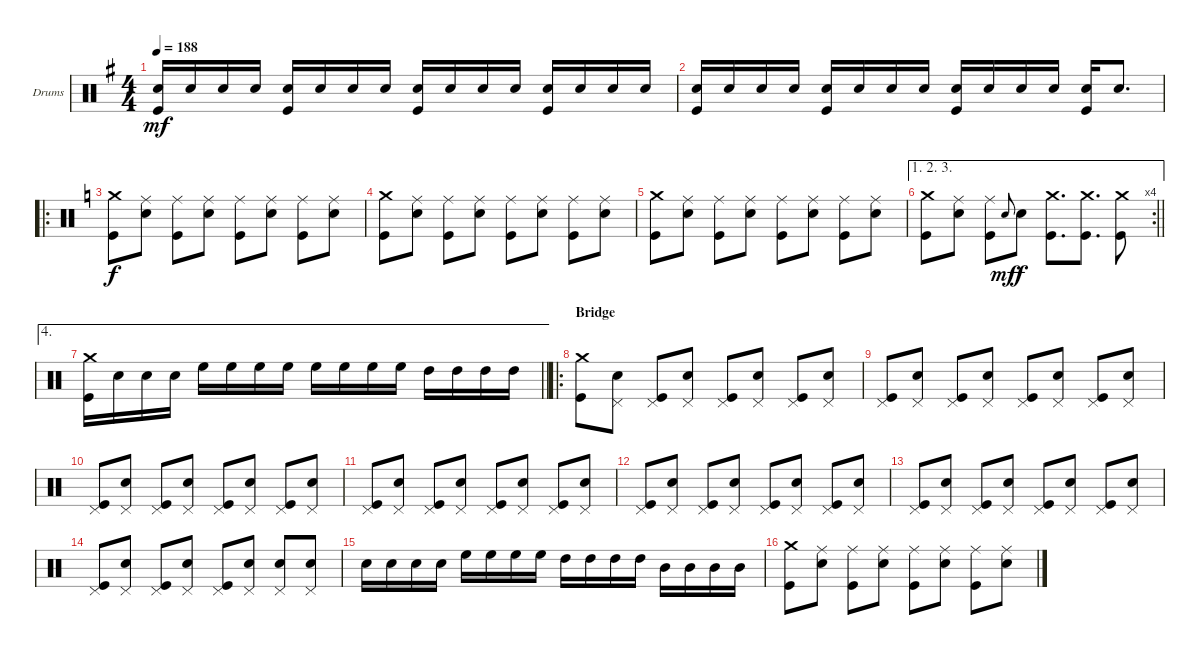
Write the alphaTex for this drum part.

\bracketExtendMode groupsimilarinstruments
\firstSystemTrackNameOrientation horizontal
\otherSystemsTrackNameOrientation horizontal
\track ("Drumkit" "Drums") {instrument percussion}
\staff {score}
\articulation defaults
\ts (4 4)
\tempo 188
\clef neutral
\ks g
("Snare (hit) 2" "Kick (hit)").16{dy mf} "Snare (hit) 2".16 "Snare (hit) 2".16 "Snare (hit) 2".16 ("Snare (hit) 2" "Kick (hit)").16 "Snare (hit) 2".16 "Snare (hit) 2".16 "Snare (hit) 2".16 ("Snare (hit) 2" "Kick (hit)").16 "Snare (hit) 2".16 "Snare (hit) 2".16 "Snare (hit) 2".16 ("Snare (hit) 2" "Kick (hit)").16 "Snare (hit) 2".16 "Snare (hit) 2".16 "Snare (hit) 2".16 |
("Snare (hit) 2" "Kick (hit)").16 "Snare (hit) 2".16 "Snare (hit) 2".16 "Snare (hit) 2".16 ("Snare (hit) 2" "Kick (hit)").16 "Snare (hit) 2".16 "Snare (hit) 2".16 "Snare (hit) 2".16 ("Snare (hit) 2" "Kick (hit)").16 "Snare (hit) 2".16 "Snare (hit) 2".16 "Snare (hit) 2".16 ("Snare (hit) 2" "Kick (hit)").16 "Snare (hit) 2".8{d} |
\ro
\ks c
("Crash medium (hit)" "Kick (hit)").8{dy f} ("Ride (middle)" "Snare (hit) 2").8 ("Ride (middle)" "Kick (hit)").8 ("Ride (middle)" "Snare (hit) 2").8 ("Ride (middle)" "Kick (hit)").8 ("Ride (middle)" "Snare (hit) 2").8 ("Ride (middle)" "Kick (hit)").8 ("Ride (middle)" "Snare (hit) 2").8 |
("Crash medium (hit)" "Kick (hit)").8 ("Ride (middle)" "Snare (hit) 2").8 ("Ride (middle)" "Kick (hit)").8 ("Ride (middle)" "Snare (hit) 2").8 ("Ride (middle)" "Kick (hit)").8 ("Ride (middle)" "Snare (hit) 2").8 ("Ride (middle)" "Kick (hit)").8 ("Ride (middle)" "Snare (hit) 2").8 |
("Crash medium (hit)" "Kick (hit)").8 ("Ride (middle)" "Snare (hit) 2").8 ("Ride (middle)" "Kick (hit)").8 ("Ride (middle)" "Snare (hit) 2").8 ("Ride (middle)" "Kick (hit)").8 ("Ride (middle)" "Snare (hit) 2").8 ("Ride (middle)" "Kick (hit)").8 ("Ride (middle)" "Snare (hit) 2").8 |
\ae (1 2 3)
\rc 4
\barLineRight lightlight
("Crash medium (hit)" "Kick (hit)").8 ("Ride (middle)" "Snare (hit) 2").8 ("Ride (middle)" "Kick (hit)").8 "Snare (hit) 2".8{gr onbeat dy mf} "Snare (hit) 2".8{dy f} ("Crash medium (hit)" "Kick (hit)").8{d} ("Crash medium (hit)" "Kick (hit)").8{d} ("Crash medium (hit)" "Kick (hit)").8 |
\ae 4
\barLineRight lightlight
("Crash medium (hit)" "Kick (hit)").16 "Snare (hit) 2".16 "Snare (hit) 2".16 "Snare (hit) 2".16 "High Floor Tom (hit)".16 "High Floor Tom (hit)".16 "High Floor Tom (hit)".16 "High Floor Tom (hit)".16 "High Floor Tom (hit)".16 "High Floor Tom (hit)".16 "High Floor Tom (hit)".16 "High Floor Tom (hit)".16 "High Tom (hit)".16 "High Tom (hit)".16 "High Tom (hit)".16 "High Tom (hit)".16 |
\ro
\section ("" "Bridge")
("Crash medium (hit)" "Kick (hit)").8 ("Pedal Hi-Hat (hit)" "Snare (hit) 2").8 ("Pedal Hi-Hat (hit)" "Kick (hit)").8 ("Pedal Hi-Hat (hit)" "Snare (hit) 2").8 ("Pedal Hi-Hat (hit)" "Kick (hit)").8 ("Pedal Hi-Hat (hit)" "Snare (hit) 2").8 ("Pedal Hi-Hat (hit)" "Kick (hit)").8 ("Pedal Hi-Hat (hit)" "Snare (hit) 2").8 |
("Pedal Hi-Hat (hit)" "Kick (hit)").8 ("Pedal Hi-Hat (hit)" "Snare (hit) 2").8 ("Pedal Hi-Hat (hit)" "Kick (hit)").8 ("Pedal Hi-Hat (hit)" "Snare (hit) 2").8 ("Pedal Hi-Hat (hit)" "Kick (hit)").8 ("Pedal Hi-Hat (hit)" "Snare (hit) 2").8 ("Pedal Hi-Hat (hit)" "Kick (hit)").8 ("Pedal Hi-Hat (hit)" "Snare (hit) 2").8 |
("Pedal Hi-Hat (hit)" "Kick (hit)").8 ("Pedal Hi-Hat (hit)" "Snare (hit) 2").8 ("Pedal Hi-Hat (hit)" "Kick (hit)").8 ("Pedal Hi-Hat (hit)" "Snare (hit) 2").8 ("Pedal Hi-Hat (hit)" "Kick (hit)").8 ("Pedal Hi-Hat (hit)" "Snare (hit) 2").8 ("Pedal Hi-Hat (hit)" "Kick (hit)").8 ("Pedal Hi-Hat (hit)" "Snare (hit) 2").8 |
("Pedal Hi-Hat (hit)" "Kick (hit)").8 ("Pedal Hi-Hat (hit)" "Snare (hit) 2").8 ("Pedal Hi-Hat (hit)" "Kick (hit)").8 ("Pedal Hi-Hat (hit)" "Snare (hit) 2").8 ("Pedal Hi-Hat (hit)" "Kick (hit)").8 ("Pedal Hi-Hat (hit)" "Snare (hit) 2").8 ("Pedal Hi-Hat (hit)" "Kick (hit)").8 ("Pedal Hi-Hat (hit)" "Snare (hit) 2").8 |
("Pedal Hi-Hat (hit)" "Kick (hit)").8 ("Pedal Hi-Hat (hit)" "Snare (hit) 2").8 ("Pedal Hi-Hat (hit)" "Kick (hit)").8 ("Pedal Hi-Hat (hit)" "Snare (hit) 2").8 ("Pedal Hi-Hat (hit)" "Kick (hit)").8 ("Pedal Hi-Hat (hit)" "Snare (hit) 2").8 ("Pedal Hi-Hat (hit)" "Kick (hit)").8 ("Pedal Hi-Hat (hit)" "Snare (hit) 2").8 |
("Pedal Hi-Hat (hit)" "Kick (hit)").8 ("Pedal Hi-Hat (hit)" "Snare (hit) 2").8 ("Pedal Hi-Hat (hit)" "Kick (hit)").8 ("Pedal Hi-Hat (hit)" "Snare (hit) 2").8 ("Pedal Hi-Hat (hit)" "Kick (hit)").8 ("Pedal Hi-Hat (hit)" "Snare (hit) 2").8 ("Pedal Hi-Hat (hit)" "Kick (hit)").8 ("Pedal Hi-Hat (hit)" "Snare (hit) 2").8 |
("Pedal Hi-Hat (hit)" "Kick (hit)").8 ("Pedal Hi-Hat (hit)" "Snare (hit) 2").8 ("Pedal Hi-Hat (hit)" "Kick (hit)").8 ("Pedal Hi-Hat (hit)" "Snare (hit) 2").8 ("Pedal Hi-Hat (hit)" "Kick (hit)").8 ("Pedal Hi-Hat (hit)" "Snare (hit) 2").8 ("Pedal Hi-Hat (hit)" "Snare (hit) 2").8 ("Pedal Hi-Hat (hit)" "Snare (hit) 2").8 |
"Snare (hit) 2".16 "Snare (hit) 2".16 "Snare (hit) 2".16 "Snare (hit) 2".16 "High Floor Tom (hit)".16 "High Floor Tom (hit)".16 "High Floor Tom (hit)".16 "High Floor Tom (hit)".16 "High Tom (hit)".16 "High Tom (hit)".16 "High Tom (hit)".16 "High Tom (hit)".16 "Mid Tom (hit)".16 "Mid Tom (hit)".16 "Mid Tom (hit)".16 "Mid Tom (hit)".16 |
("Crash medium (hit)" "Kick (hit)").8 ("Ride (middle)" "Snare (hit) 2").8 ("Ride (middle)" "Kick (hit)").8 ("Ride (middle)" "Snare (hit) 2").8 ("Ride (middle)" "Kick (hit)").8 ("Ride (middle)" "Snare (hit) 2").8 ("Ride (middle)" "Kick (hit)").8 ("Ride (middle)" "Snare (hit) 2").8
